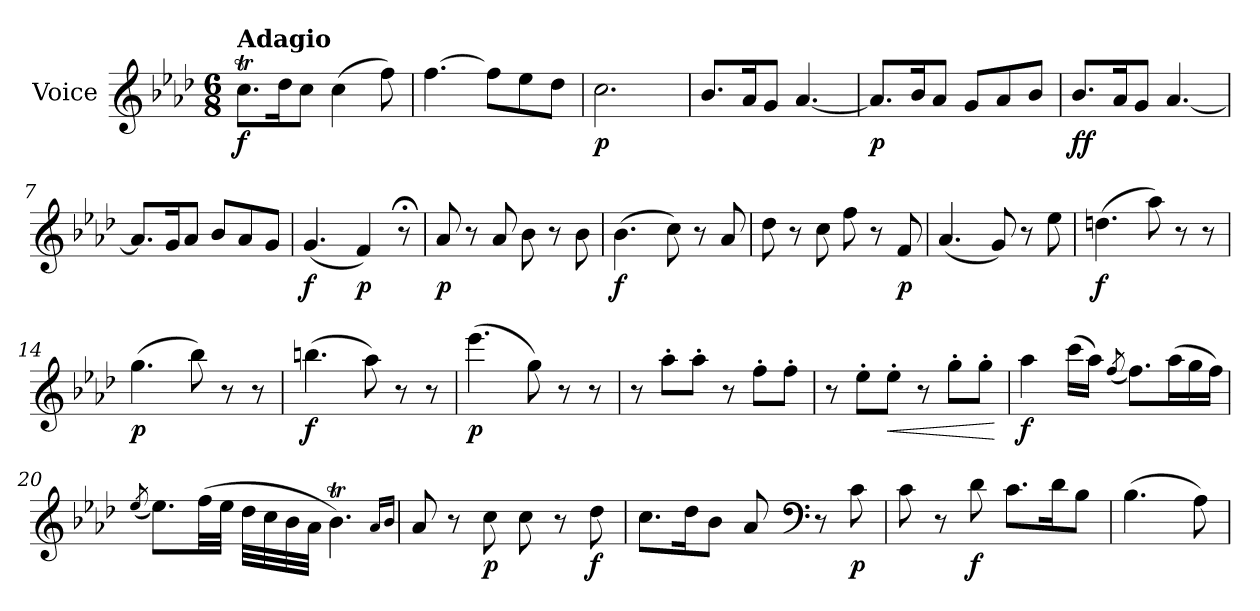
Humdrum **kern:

**kern	**dynam
*part1	*part1
*staff1	*staff1
*I"Voice	*
*I'V	*
*clefG2	*
*k[b-e-a-d-]	*
*M6/8	*
=1	=1
!LO:TX:a:B:t=Adagio	!
!	!LO:DY:b
8.cct\L	f
16dd-\K	.
8cc\J	.
(>4cc\	.
8ff\)	.
=2	=2
[4.ff\	.
8ff\L]	.
8ee-\	.
8dd-\J	.
=3	=3
!	!LO:DY:b
2.cc\	p
=4	=4
8.b-/L	.
16a-/K	.
8g/J	.
[4.a-/	.
=5	=5
!	!LO:DY:b
8.a-/L]	p
16b-/K	.
8a-/J	.
8g/L	.
8a-/	.
8b-/J	.
!!LO:LB:g=z
=6	=6
!	!LO:DY:b
!	!LO:DY:n=1:b
8.b-/L	f f
16a-/K	.
8g/J	.
[4.a-/	.
=7	=7
8.a-/L]	.
16g/K	.
8a-/J	.
8b-/L	.
8a-/	.
8g/J	.
=8	=8
!	!LO:DY:b
(<4.g/	f
!	!LO:DY:b
4f/)	p
8r;<	.
=9	=9
!	!LO:DY:b
8a-/	p
8r	.
8a-/	.
8b-\	.
8r	.
8b-\	.
=10	=10
!	!LO:DY:b
(>4.b-\	f
8cc\)	.
8r	.
8a-/	.
=11	=11
8dd-\	.
8r	.
8cc\	.
8ff\	.
8r	.
!	!LO:DY:b
8f/	p
!!LO:LB:g=z
=12	=12
(<4.a-/	.
8g/)	.
8r	.
8ee-\	.
=13	=13
!	!LO:DY:b
(>4.ddn\	f
8aa-\)	.
8r	.
8r	.
=14	=14
!	!LO:DY:b
(>4.gg\	p
8bb-\)	.
8r	.
8r	.
=15	=15
!	!LO:DY:b
(>4.bbni\	f
8aa-\)	.
8r	.
8r	.
=16	=16
!	!LO:DY:b
(>4.eee-\	p
8gg\)	.
8r	.
8r	.
=17	=17
8r	.
8aa-'\L	.
8aa-'\J	.
8r	.
8ff'\L	.
8ff'\J	.
=18	=18
8r	.
8ee-'\L	.
!	!LO:HP:b
8ee-'\J	<
8r	.
8gg'\L	.
8gg'\J	.
.	[
!!LO:LB:g=z
=19	=19
!	!LO:DY:b
4aa-\	f
(>16ccc\LL	.
16aa-\JJ)	.
(<8qff/	.
8.ff\L)	.
(>16aa-\L	.
16gg\	.
16ff\JJ)	.
=20	=20
(<8qee-/	.
8.ee-\L)	.
(>32ff\LL	.
32ee-\JJJ	.
32dd-\LLL	.
32cc\	.
32b-\	.
32a-\JJJ	.
4.b-T\)	.
16qa-/LL	.
16qb-/JJ	.
=21	=21
8a-/	.
8r	.
!	!LO:DY:b
8cc\	p
8cc\	.
8r	.
!	!LO:DY:b
8dd-\	f
=22	=22
8.cc\L	.
16dd-\K	.
8b-\J	.
8a-/	.
*clefF4	*
8r	.
!	!LO:DY:b
8c\	p
!!LO:LB:g=z
=23	=23
8c\	.
8r	.
!	!LO:DY:b
8d-\	f
8.c\L	.
16d-\K	.
8B-\J	.
=24	=24
(>4.B-\	.
8A-\)	.
=	=
*-	*-
